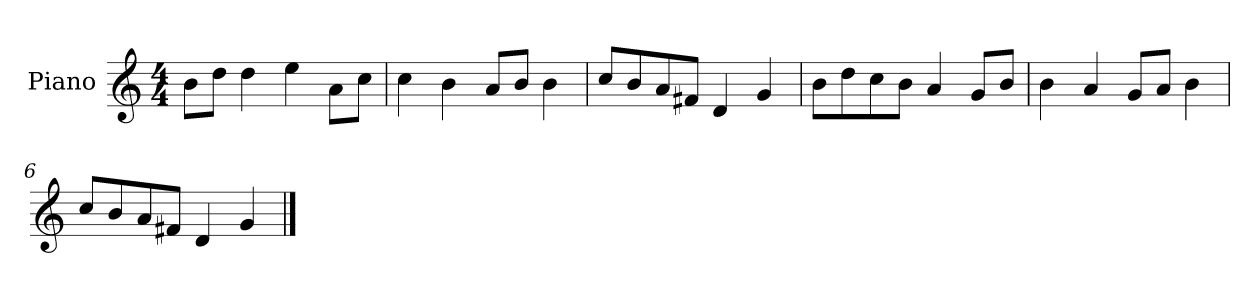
**kern
*part1
*staff1
*I"Piano
*I'P-no
*clefG2
*k[]
*M4/4
*MM90
=1
8b\L
8dd\J
4dd\
4ee\
8a\L
8cc\J
=2
4cc\
4b\
8a/L
8b/J
4b\
=3
8cc/L
8b/
8a/
8f#X/J
4d/
4g/
=4
8b\L
8dd\
8cc\
8b\J
4a/
8g/L
8b/J
=5
4b\
4a/
8g/L
8a/J
4b\
=6
8cc/L
8b/
8a/
8f#X/J
4d/
4g/
==
*-
